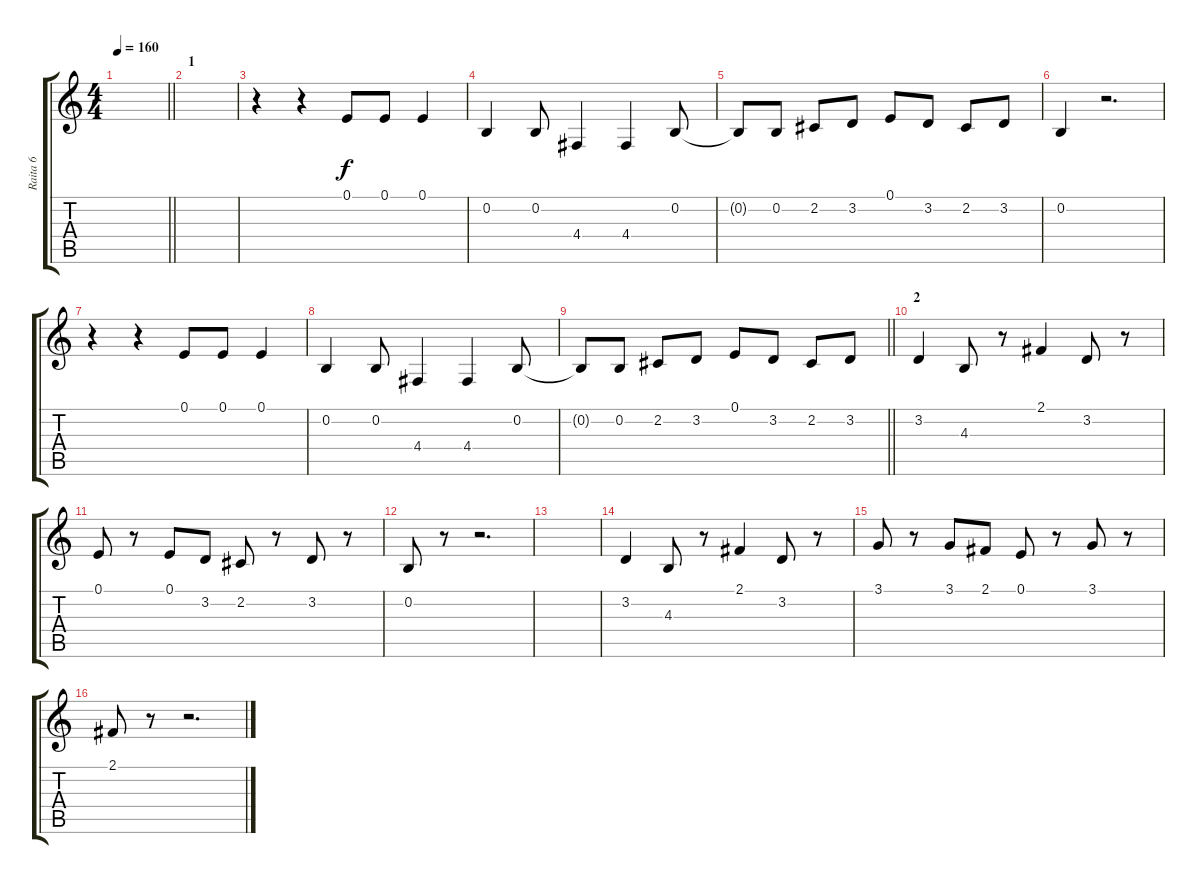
\track ("Raita 6" "Raita 6") {instrument violin}
\staff {score tabs}
\tuning (E4 B3 G3 D3 A2 E2) {hide}
\ts (4 4)
\tempo 160
\clef g2
\barLineRight lightlight
\ks c
|
\section ("" "1")
|
r.4 r.4 0.1.8 0.1.8 0.1.4 |
0.2.4 0.2.8 4.4.4 4.4.4 0.2.8 |
0.2{t}.8 0.2.8 2.2.8 3.2.8 0.1.8 3.2.8 2.2.8 3.2.8 |
0.2.4 r.2{d} |
r.4 r.4 0.1.8 0.1.8 0.1.4 |
0.2.4 0.2.8 4.4.4 4.4.4 0.2.8 |
\barLineRight lightlight
0.2{t}.8 0.2.8 2.2.8 3.2.8 0.1.8 3.2.8 2.2.8 3.2.8 |
\section ("" "2")
3.2.4 4.3.8 r.8 2.1.4 3.2.8 r.8 |
0.1.8 r.8 0.1.8 3.2.8 2.2.8 r.8 3.2.8 r.8 |
0.2.8 r.8 r.2{d} |
|
3.2.4 4.3.8 r.8 2.1.4 3.2.8 r.8 |
3.1.8 r.8 3.1.8 2.1.8 0.1.8 r.8 3.1.8 r.8 |
2.1.8 r.8 r.2{d}
